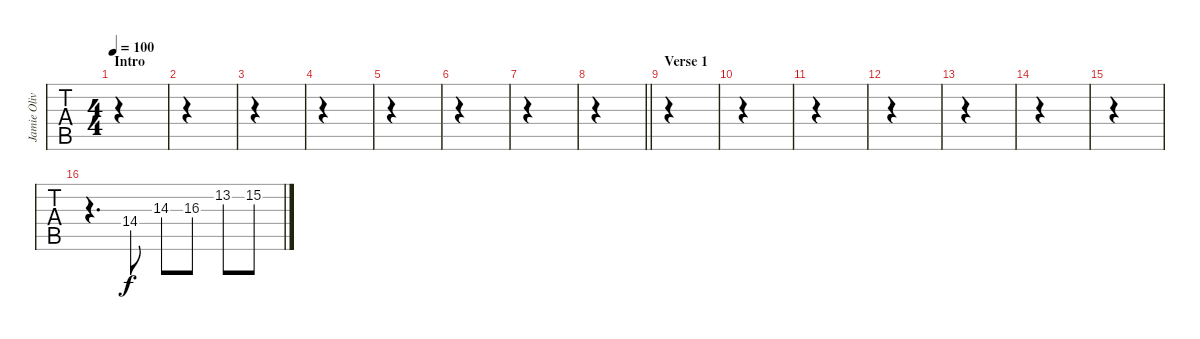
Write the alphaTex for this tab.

\track ("Jamie Oliver | Keys" "Jamie Oliv") {instrument electricguitarclean}
\staff {tabs}
\tuning (E4 B3 G3 D3 A2 E2) {hide}
\ts (4 4)
\section ("" "Intro")
\tempo 100
\clef g2
\ks c
|
|
|
|
|
|
|
\barLineRight lightlight
|
\section ("" "Verse 1")
|
|
|
|
|
|
|
r.4{d} 14.4.8 14.3.8 16.3.8 13.2.8 15.2.8
